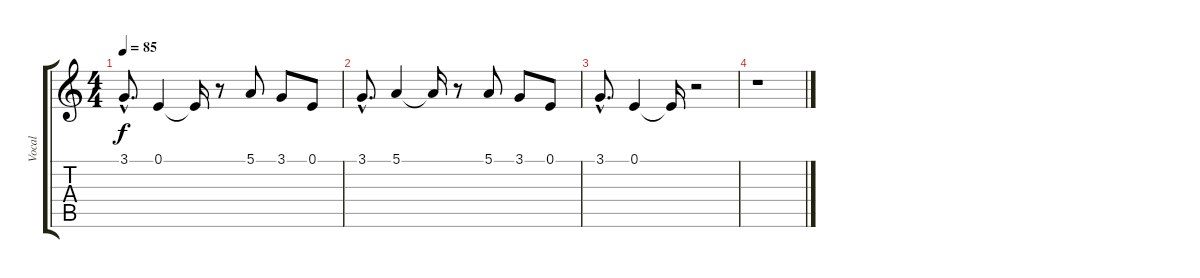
\track ("Vocal" "Vocal") {instrument bagpipe}
\staff {score tabs}
\tuning (E4 B3 G3 D3 A2 E2) {hide}
\ts (4 4)
\tempo 85
\clef g2
\ks c
3.1{hac}.8{d dy f} 0.1.4 0.1{t}.16 r.8 5.1.8 3.1.8 0.1.8 |
3.1{hac}.8{d} 5.1.4 5.1{t}.16 r.8 5.1.8 3.1.8 0.1.8 |
3.1{hac}.8{d} 0.1.4 0.1{t}.16 r.2 |
r.1
